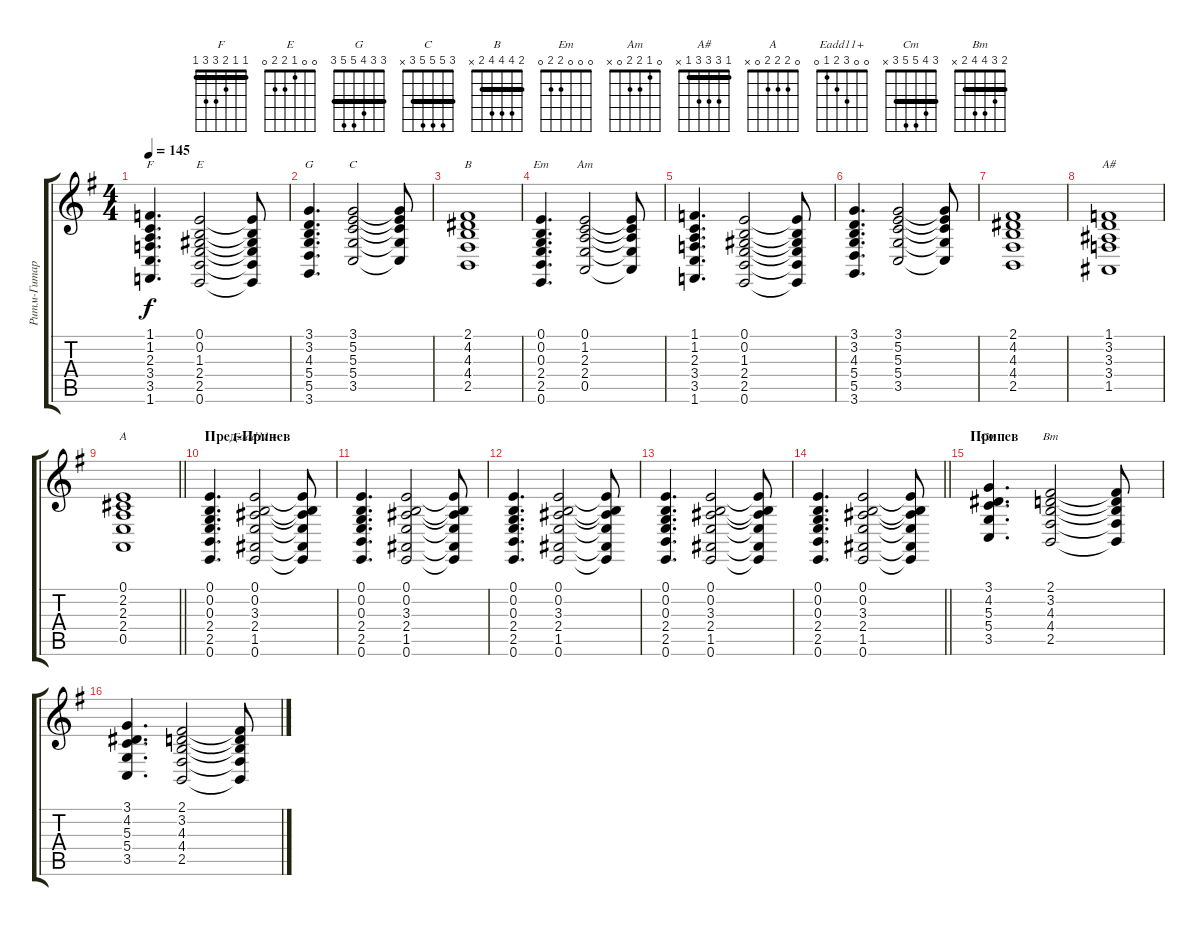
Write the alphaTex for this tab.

\track ("Ритм-Гитара (Бой)" "Ритм-Гитар") {instrument orchestralharp}
\staff {score tabs}
\tuning (E4 B3 G3 D3 A2 E2) {hide}
\chord ("F" 1 1 2 3 3 1) {barre 1}
\chord ("E" 0 0 1 2 2 0)
\chord ("G" 3 3 4 5 5 3) {barre 3}
\chord ("C" 3 5 5 5 3 x) {barre 3}
\chord ("B" 2 4 4 4 2 x) {barre 2}
\chord ("Em" 0 0 0 2 2 0)
\chord ("Am" 0 1 2 2 0 x)
\chord ("A#" 1 3 3 3 1 x) {barre 1}
\chord ("A" 0 2 2 2 0 x)
\chord ("Eadd11+" 0 0 3 2 1 0)
\chord ("Cm" 3 4 5 5 3 x) {barre 3}
\chord ("Bm" 2 3 4 4 2 x) {barre 2}
\ts (4 4)
\tempo 145
\clef g2
\ks eminor
(1.1 1.2 2.3 3.4 3.5 1.6).4{d ch "F" dy f} (0.1 0.2 1.3 2.4 2.5 0.6).2{ch "E"} (0.1{t} 0.2{t} 1.3{t} 2.4{t} 2.5{t} 0.6{t}).8 |
(3.1 3.2 4.3 5.4 5.5 3.6).4{d ch "G"} (3.1 5.2 5.3 5.4 3.5).2{ch "C"} (3.1{t} 5.2{t} 5.3{t} 5.4{t} 3.5{t}).8 |
(2.1 4.2 4.3 4.4 2.5).1{ch "B"} |
(0.1 0.2 0.3 2.4 2.5 0.6).4{d ch "Em"} (0.1 1.2 2.3 2.4 0.5).2{ch "Am"} (0.1{t} 1.2{t} 2.3{t} 2.4{t} 0.5{t}).8 |
(1.1 1.2 2.3 3.4 3.5 1.6).4{d} (0.1 0.2 1.3 2.4 2.5 0.6).2 (0.1{t} 0.2{t} 1.3{t} 2.4{t} 2.5{t} 0.6{t}).8 |
(3.1 3.2 4.3 5.4 5.5 3.6).4{d} (3.1 5.2 5.3 5.4 3.5).2 (3.1{t} 5.2{t} 5.3{t} 5.4{t} 3.5{t}).8 |
(2.1 4.2 4.3 4.4 2.5).1 |
(1.1 3.2 3.3 3.4 1.5).1{ch "A#"} |
\barLineRight lightlight
(0.1 2.2 2.3 2.4 0.5).1{ch "A"} |
\section ("" "Пред-Припев")
(0.1 0.2 0.3 2.4 2.5 0.6).4{d} (0.1 0.2 3.3 2.4 1.5 0.6).2{ch "Eadd11+"} (0.1{t} 0.2{t} 3.3{t} 2.4{t} 1.5{t} 0.6{t}).8 |
(0.1 0.2 0.3 2.4 2.5 0.6).4{d} (0.1 0.2 3.3 2.4 1.5 0.6).2 (0.1{t} 0.2{t} 3.3{t} 2.4{t} 1.5{t} 0.6{t}).8 |
(0.1 0.2 0.3 2.4 2.5 0.6).4{d} (0.1 0.2 3.3 2.4 1.5 0.6).2 (0.1{t} 0.2{t} 3.3{t} 2.4{t} 1.5{t} 0.6{t}).8 |
(0.1 0.2 0.3 2.4 2.5 0.6).4{d} (0.1 0.2 3.3 2.4 1.5 0.6).2 (0.1{t} 0.2{t} 3.3{t} 2.4{t} 1.5{t} 0.6{t}).8 |
\barLineRight lightlight
(0.1 0.2 0.3 2.4 2.5 0.6).4{d} (0.1 0.2 3.3 2.4 1.5 0.6).2 (0.1{t} 0.2{t} 3.3{t} 2.4{t} 1.5{t} 0.6{t}).8 |
\section ("" "Припев")
(3.1 4.2 5.3 5.4 3.5).4{d ch "Cm"} (2.1 3.2 4.3 4.4 2.5).2{ch "Bm"} (2.1{t} 3.2{t} 4.3{t} 4.4{t} 2.5{t}).8 |
(3.1 4.2 5.3 5.4 3.5).4{d} (2.1 3.2 4.3 4.4 2.5).2 (2.1{t} 3.2{t} 4.3{t} 4.4{t} 2.5{t}).8
